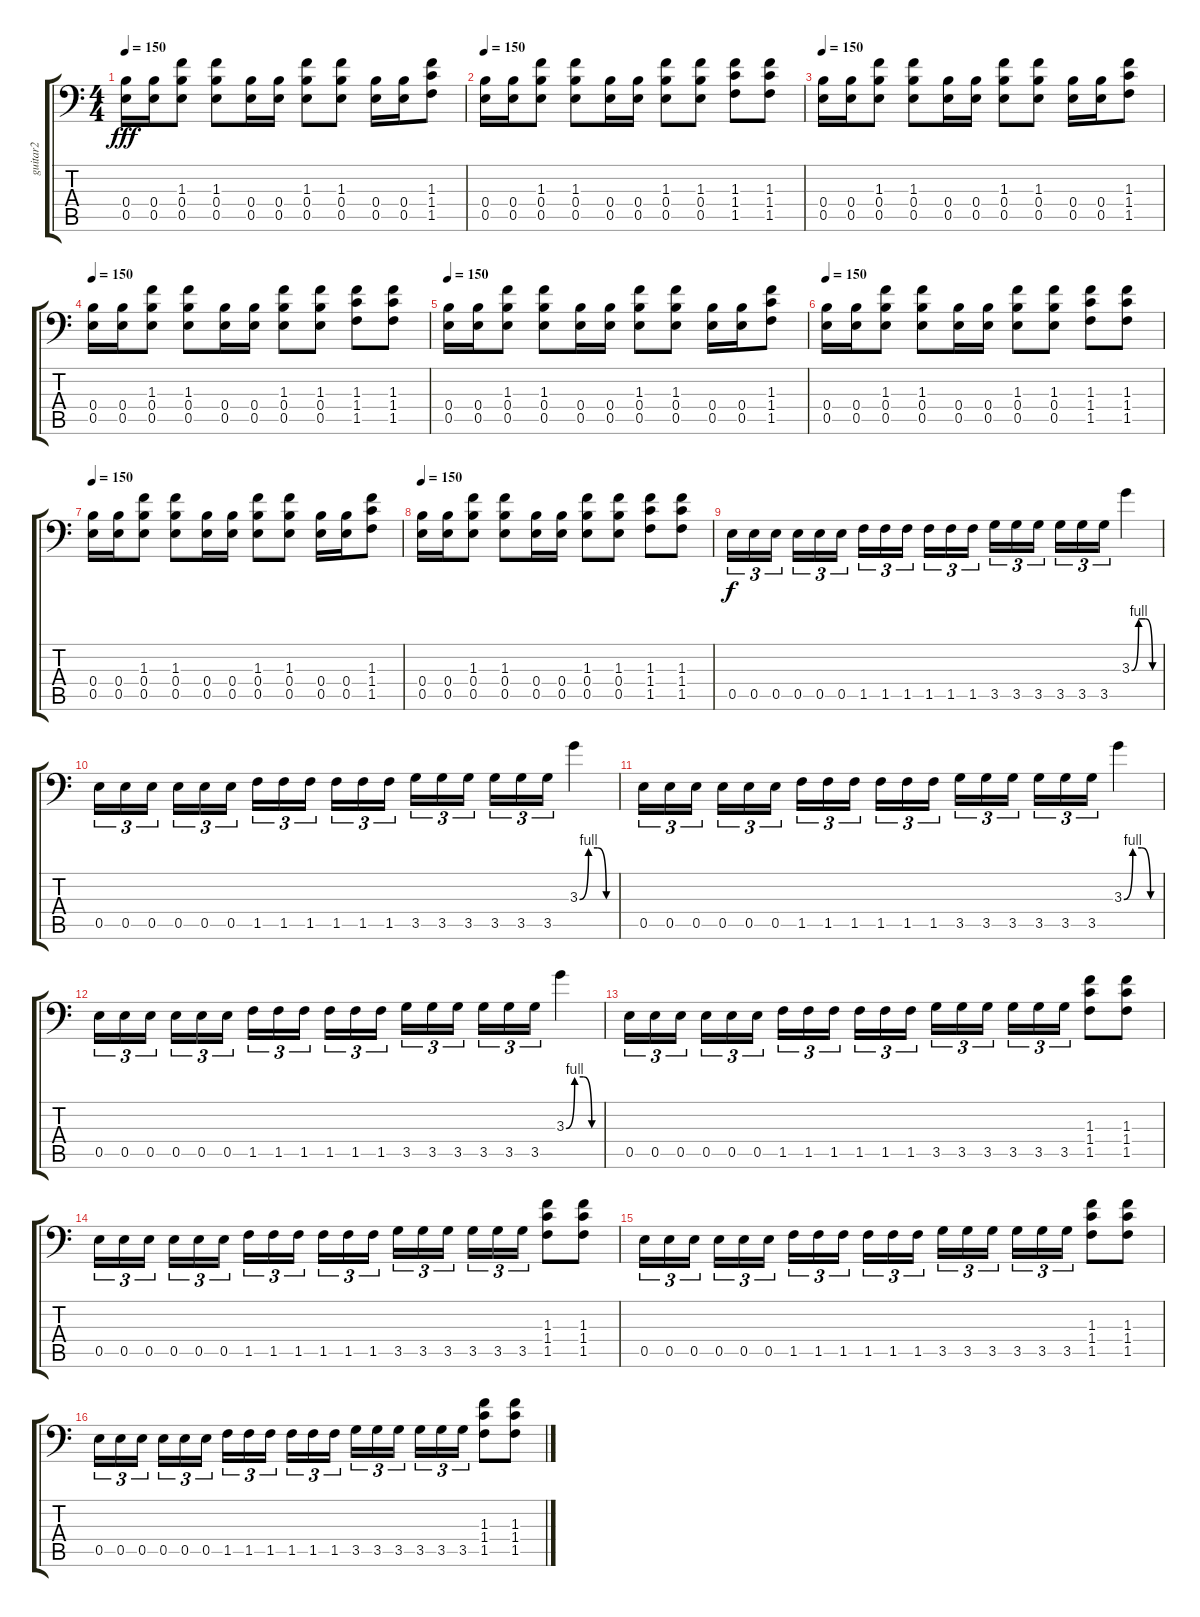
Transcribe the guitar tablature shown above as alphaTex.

\track ("guitar2" "guitar2") {instrument distortionguitar}
\staff {score tabs}
\tuning (Db4 Ab3 E3 B2 E2 A1) {hide}
\ts (4 4)
\tempo 150
\clef f4
\ks c
(0.4 0.5).16{dy fff volume 8 balance 8 instrument electricguitarmuted} (0.4 0.5).16 (1.3 0.4 0.5).8{instrument distortionguitar} (1.3 0.4 0.5).8 (0.4 0.5).16{instrument electricguitarmuted} (0.4 0.5).16 (1.3 0.4 0.5).8{instrument distortionguitar} (1.3 0.4 0.5).8 (0.4 0.5).16{instrument electricguitarmuted} (0.4 0.5).16 (1.3 1.4 1.5).8{instrument distortionguitar} |
\tempo 150
(0.4 0.5).16{volume 8 balance 8 instrument electricguitarmuted} (0.4 0.5).16 (1.3 0.4 0.5).8{instrument distortionguitar} (1.3 0.4 0.5).8 (0.4 0.5).16{instrument electricguitarmuted} (0.4 0.5).16 (1.3 0.4 0.5).8{instrument distortionguitar} (1.3 0.4 0.5).8 (1.3 1.4 1.5).8{instrument distortionguitar} (1.3 1.4 1.5).8 |
\tempo 150
(0.4 0.5).16{volume 8 balance 8 instrument electricguitarmuted} (0.4 0.5).16 (1.3 0.4 0.5).8{instrument distortionguitar} (1.3 0.4 0.5).8 (0.4 0.5).16{instrument electricguitarmuted} (0.4 0.5).16 (1.3 0.4 0.5).8{instrument distortionguitar} (1.3 0.4 0.5).8 (0.4 0.5).16{instrument electricguitarmuted} (0.4 0.5).16 (1.3 1.4 1.5).8{instrument distortionguitar} |
\tempo 150
(0.4 0.5).16{volume 8 balance 8 instrument electricguitarmuted} (0.4 0.5).16 (1.3 0.4 0.5).8{instrument distortionguitar} (1.3 0.4 0.5).8 (0.4 0.5).16{instrument electricguitarmuted} (0.4 0.5).16 (1.3 0.4 0.5).8{instrument distortionguitar} (1.3 0.4 0.5).8 (1.3 1.4 1.5).8{instrument distortionguitar} (1.3 1.4 1.5).8 |
\tempo 150
(0.4 0.5).16{volume 8 balance 8 instrument electricguitarmuted} (0.4 0.5).16 (1.3 0.4 0.5).8{instrument distortionguitar} (1.3 0.4 0.5).8 (0.4 0.5).16{instrument electricguitarmuted} (0.4 0.5).16 (1.3 0.4 0.5).8{instrument distortionguitar} (1.3 0.4 0.5).8 (0.4 0.5).16{instrument electricguitarmuted} (0.4 0.5).16 (1.3 1.4 1.5).8{instrument distortionguitar} |
\tempo 150
(0.4 0.5).16{volume 8 balance 8 instrument electricguitarmuted} (0.4 0.5).16 (1.3 0.4 0.5).8{instrument distortionguitar} (1.3 0.4 0.5).8 (0.4 0.5).16{instrument electricguitarmuted} (0.4 0.5).16 (1.3 0.4 0.5).8{instrument distortionguitar} (1.3 0.4 0.5).8 (1.3 1.4 1.5).8{instrument distortionguitar} (1.3 1.4 1.5).8 |
\tempo 150
(0.4 0.5).16{volume 8 balance 8 instrument electricguitarmuted} (0.4 0.5).16 (1.3 0.4 0.5).8{instrument distortionguitar} (1.3 0.4 0.5).8 (0.4 0.5).16{instrument electricguitarmuted} (0.4 0.5).16 (1.3 0.4 0.5).8{instrument distortionguitar} (1.3 0.4 0.5).8 (0.4 0.5).16{instrument electricguitarmuted} (0.4 0.5).16 (1.3 1.4 1.5).8{instrument distortionguitar} |
\tempo 150
(0.4 0.5).16{volume 8 balance 8 instrument electricguitarmuted} (0.4 0.5).16 (1.3 0.4 0.5).8{instrument distortionguitar} (1.3 0.4 0.5).8 (0.4 0.5).16{instrument electricguitarmuted} (0.4 0.5).16 (1.3 0.4 0.5).8{instrument distortionguitar} (1.3 0.4 0.5).8 (1.3 1.4 1.5).8{instrument distortionguitar} (1.3 1.4 1.5).8 |
0.5.16{tu (3 2) dy f} 0.5.16{tu (3 2)} 0.5.16{tu (3 2)} 0.5.16{tu (3 2)} 0.5.16{tu (3 2)} 0.5.16{tu (3 2)} 1.5.16{tu (3 2)} 1.5.16{tu (3 2)} 1.5.16{tu (3 2)} 1.5.16{tu (3 2)} 1.5.16{tu (3 2)} 1.5.16{tu (3 2)} 3.5.16{tu (3 2)} 3.5.16{tu (3 2)} 3.5.16{tu (3 2)} 3.5.16{tu (3 2)} 3.5.16{tu (3 2)} 3.5.16{tu (3 2)} 3.3{be (custom 0 0 15 4 30 4 45 0 60 0)}.4 |
0.5.16{tu (3 2)} 0.5.16{tu (3 2)} 0.5.16{tu (3 2)} 0.5.16{tu (3 2)} 0.5.16{tu (3 2)} 0.5.16{tu (3 2)} 1.5.16{tu (3 2)} 1.5.16{tu (3 2)} 1.5.16{tu (3 2)} 1.5.16{tu (3 2)} 1.5.16{tu (3 2)} 1.5.16{tu (3 2)} 3.5.16{tu (3 2)} 3.5.16{tu (3 2)} 3.5.16{tu (3 2)} 3.5.16{tu (3 2)} 3.5.16{tu (3 2)} 3.5.16{tu (3 2)} 3.3{be (custom 0 0 15 4 30 4 45 0 60 0)}.4 |
0.5.16{tu (3 2)} 0.5.16{tu (3 2)} 0.5.16{tu (3 2)} 0.5.16{tu (3 2)} 0.5.16{tu (3 2)} 0.5.16{tu (3 2)} 1.5.16{tu (3 2)} 1.5.16{tu (3 2)} 1.5.16{tu (3 2)} 1.5.16{tu (3 2)} 1.5.16{tu (3 2)} 1.5.16{tu (3 2)} 3.5.16{tu (3 2)} 3.5.16{tu (3 2)} 3.5.16{tu (3 2)} 3.5.16{tu (3 2)} 3.5.16{tu (3 2)} 3.5.16{tu (3 2)} 3.3{be (custom 0 0 15 4 30 4 45 0 60 0)}.4 |
0.5.16{tu (3 2)} 0.5.16{tu (3 2)} 0.5.16{tu (3 2)} 0.5.16{tu (3 2)} 0.5.16{tu (3 2)} 0.5.16{tu (3 2)} 1.5.16{tu (3 2)} 1.5.16{tu (3 2)} 1.5.16{tu (3 2)} 1.5.16{tu (3 2)} 1.5.16{tu (3 2)} 1.5.16{tu (3 2)} 3.5.16{tu (3 2)} 3.5.16{tu (3 2)} 3.5.16{tu (3 2)} 3.5.16{tu (3 2)} 3.5.16{tu (3 2)} 3.5.16{tu (3 2)} 3.3{be (custom 0 0 15 4 30 4 45 0 60 0)}.4 |
0.5.16{tu (3 2)} 0.5.16{tu (3 2)} 0.5.16{tu (3 2)} 0.5.16{tu (3 2)} 0.5.16{tu (3 2)} 0.5.16{tu (3 2)} 1.5.16{tu (3 2)} 1.5.16{tu (3 2)} 1.5.16{tu (3 2)} 1.5.16{tu (3 2)} 1.5.16{tu (3 2)} 1.5.16{tu (3 2)} 3.5.16{tu (3 2)} 3.5.16{tu (3 2)} 3.5.16{tu (3 2)} 3.5.16{tu (3 2)} 3.5.16{tu (3 2)} 3.5.16{tu (3 2)} (1.3 1.4 1.5).8 (1.3 1.4 1.5).8 |
0.5.16{tu (3 2)} 0.5.16{tu (3 2)} 0.5.16{tu (3 2)} 0.5.16{tu (3 2)} 0.5.16{tu (3 2)} 0.5.16{tu (3 2)} 1.5.16{tu (3 2)} 1.5.16{tu (3 2)} 1.5.16{tu (3 2)} 1.5.16{tu (3 2)} 1.5.16{tu (3 2)} 1.5.16{tu (3 2)} 3.5.16{tu (3 2)} 3.5.16{tu (3 2)} 3.5.16{tu (3 2)} 3.5.16{tu (3 2)} 3.5.16{tu (3 2)} 3.5.16{tu (3 2)} (1.3 1.4 1.5).8 (1.3 1.4 1.5).8 |
0.5.16{tu (3 2)} 0.5.16{tu (3 2)} 0.5.16{tu (3 2)} 0.5.16{tu (3 2)} 0.5.16{tu (3 2)} 0.5.16{tu (3 2)} 1.5.16{tu (3 2)} 1.5.16{tu (3 2)} 1.5.16{tu (3 2)} 1.5.16{tu (3 2)} 1.5.16{tu (3 2)} 1.5.16{tu (3 2)} 3.5.16{tu (3 2)} 3.5.16{tu (3 2)} 3.5.16{tu (3 2)} 3.5.16{tu (3 2)} 3.5.16{tu (3 2)} 3.5.16{tu (3 2)} (1.3 1.4 1.5).8 (1.3 1.4 1.5).8 |
0.5.16{tu (3 2)} 0.5.16{tu (3 2)} 0.5.16{tu (3 2)} 0.5.16{tu (3 2)} 0.5.16{tu (3 2)} 0.5.16{tu (3 2)} 1.5.16{tu (3 2)} 1.5.16{tu (3 2)} 1.5.16{tu (3 2)} 1.5.16{tu (3 2)} 1.5.16{tu (3 2)} 1.5.16{tu (3 2)} 3.5.16{tu (3 2)} 3.5.16{tu (3 2)} 3.5.16{tu (3 2)} 3.5.16{tu (3 2)} 3.5.16{tu (3 2)} 3.5.16{tu (3 2)} (1.3 1.4 1.5).8 (1.3 1.4 1.5).8
